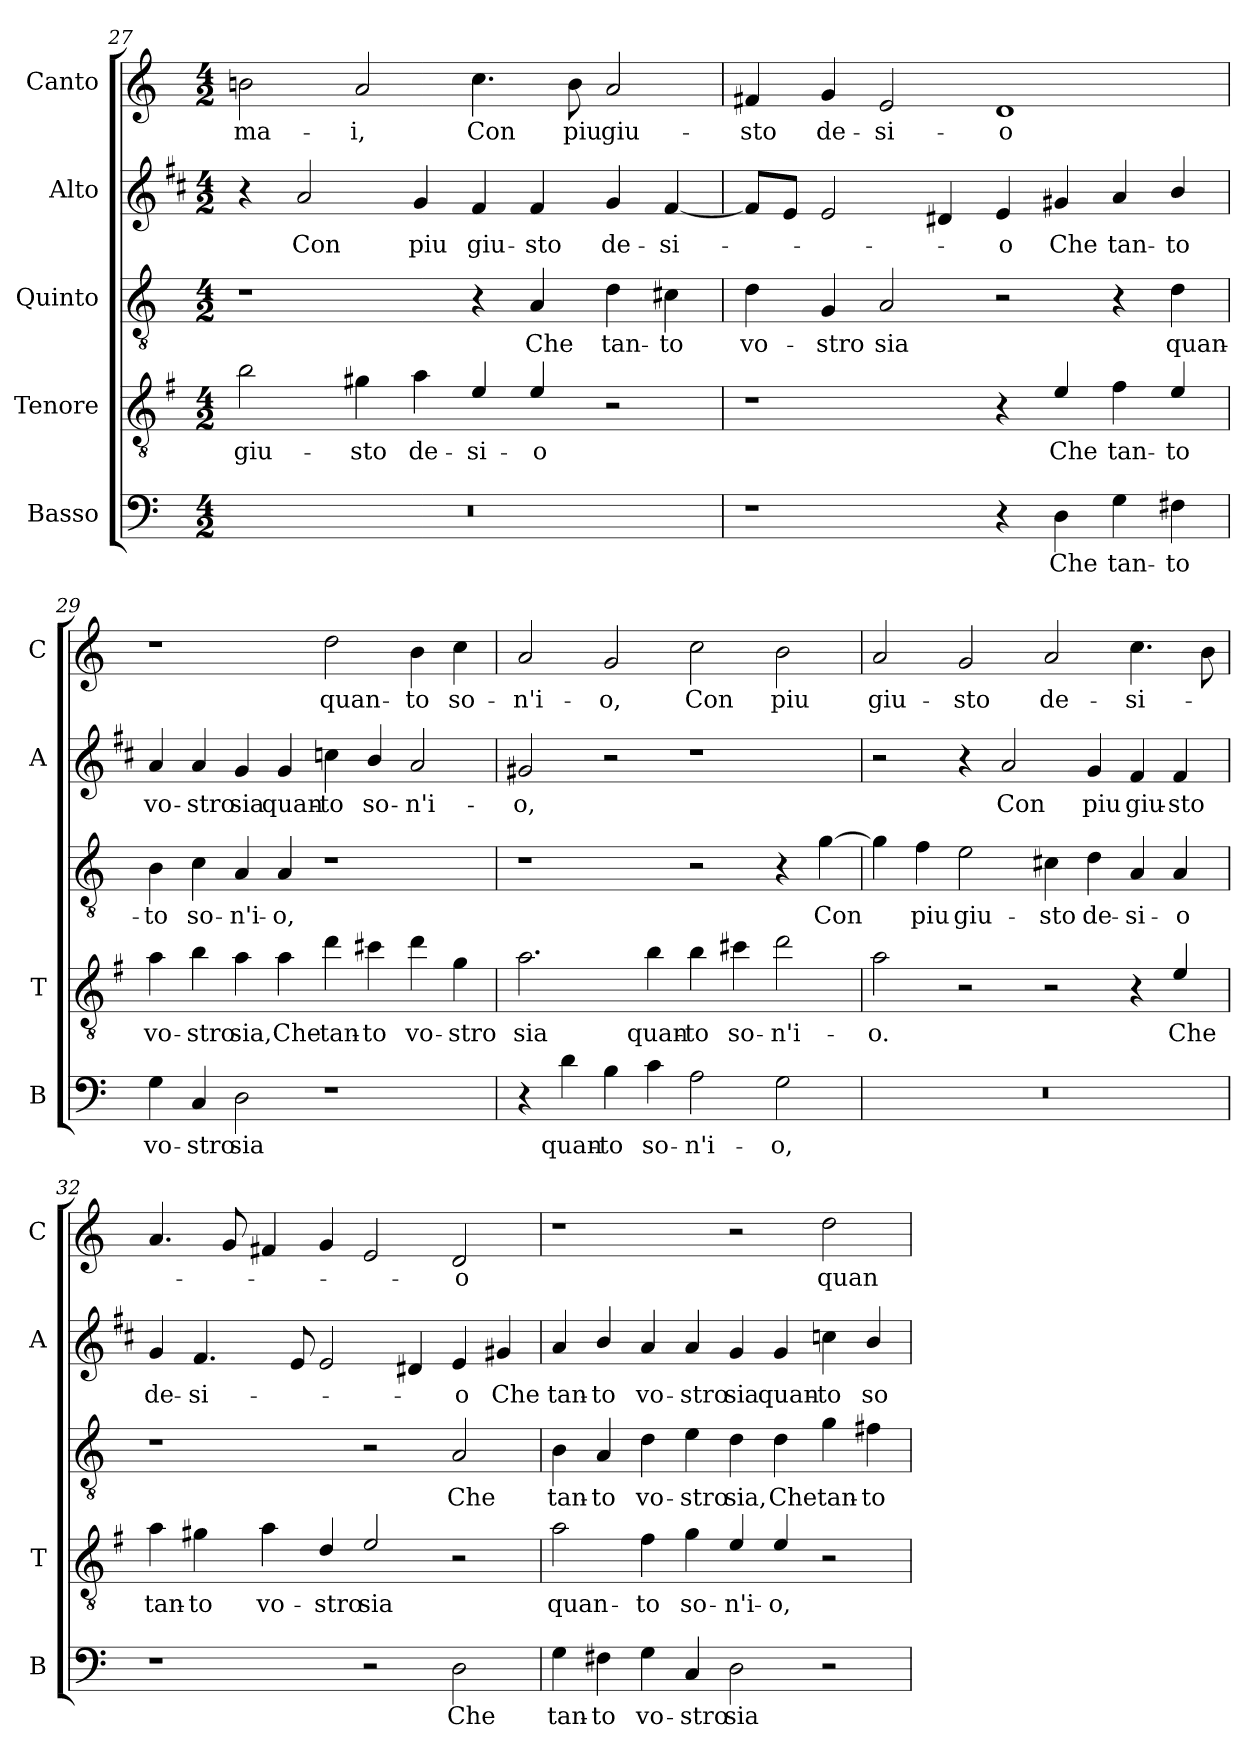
**kern	**text	**kern	**text	**kern	**text	**kern	**text	**kern	**text
*part5	*part5	*part4	*part4	*part3	*part3	*part2	*part2	*part1	*part1
*staff5	*staff5	*staff4	*staff4	*staff3	*staff3	*staff2	*staff2	*staff1	*staff1
*I"Basso	*	*I"Tenore	*	*I"Quinto	*	*I"Alto	*	*I"Canto	*
*I'B	*	*I'T	*	*	*	*I'A	*	*I'C	*
*clefF4	*	*clefGv2	*	*clefGv2	*	*clefG2	*	*clefG2	*
*	*	*ITrd4c7	*	*	*	*ITrd1c2	*	*	*
*k[]	*	*k[]	*	*k[]	*	*k[]	*	*k[]	*
*C:	*	*C:	*	*C:	*	*C:	*	*C:	*
*M4/2	*	*M4/2	*	*M4/2	*	*M4/2	*	*M4/2	*
=27	=27	=27	=27	=27	=27	=27	=27	=27	=27
!	!	!	!LO:LY:b	!	!	!	!	!	!LO:LY:b
0r	.	2e\	giu-	1r	.	4r	.	2bni\	ma-
!	!	!	!	!	!	!	!LO:LY:b	!	!
.	.	.	.	.	.	2g/	Con	.	.
!	!	!	!LO:LY:b	!	!	!	!	!	!LO:LY:b
.	.	4c#X\	-sto	.	.	.	.	2a/	-i,
!	!	!	!LO:LY:b	!	!	!	!LO:LY:b	!	!
.	.	4d\	de-	.	.	4f/	piu	.	.
!	!	!	!LO:LY:b	!	!	!	!LO:LY:b	!	!LO:LY:b
.	.	4A/	-si-	4r	.	4e/	giu-	4.cc\	Con
!	!	!	!LO:LY:b	!	!LO:LY:b	!	!LO:LY:b	!	!
.	.	4A/	-o	4A/	Che	4e/	-sto	.	.
!	!	!	!	!	!	!	!	!	!LO:LY:b
.	.	.	.	.	.	.	.	8b\	piu
!	!	!	!	!	!LO:LY:b	!	!LO:LY:b	!	!LO:LY:b
.	.	2r	.	4d\	tan-	4f/	de-	2a/	giu-
!	!	!	!	!	!LO:LY:b	!	!LO:LY:b	!	!
.	.	.	.	4c#X\	-to	[4e/	-si-	.	.
!!LO:LB:g=z
=28	=28	=28	=28	=28	=28	=28	=28	=28	=28
!	!	!	!	!	!LO:LY:b	!	!	!	!LO:LY:b
1r	.	1r	.	4d\	vo-	8e/L]	.	4f#X/	-sto
.	.	.	.	.	.	8d/J	.	.	.
!	!	!	!	!	!LO:LY:b	!	!	!	!LO:LY:b
.	.	.	.	4G/	-stro	2d/	.	4g/	de-
!	!	!	!	!	!LO:LY:b	!	!	!	!LO:LY:b
.	.	.	.	2A/	sia	.	.	2e/	-si-
.	.	.	.	.	.	4c#X/	.	.	.
!	!	!	!	!	!	!	!LO:LY:b	!	!LO:LY:b
4r	.	4r	.	2r	.	4d/	-o	1d	-o
!	!LO:LY:b	!	!LO:LY:b	!	!	!	!LO:LY:b	!	!
4D\	Che	4A/	Che	.	.	4f#X/	Che	.	.
!	!LO:LY:b	!	!LO:LY:b	!	!	!	!LO:LY:b	!	!
4G\	tan-	4B\	tan-	4r	.	4g/	tan-	.	.
!	!LO:LY:b	!	!LO:LY:b	!	!LO:LY:b	!	!LO:LY:b	!	!
4F#X\	-to	4A/	-to	4d\	quan-	4a/	-to	.	.
=29	=29	=29	=29	=29	=29	=29	=29	=29	=29
!	!LO:LY:b	!	!LO:LY:b	!	!LO:LY:b	!	!LO:LY:b	!	!
4G\	vo-	4d\	vo-	4B\	-to	4g/	vo-	1r	.
!	!LO:LY:b	!	!LO:LY:b	!	!LO:LY:b	!	!LO:LY:b	!	!
4C/	-stro	4e\	-stro	4c\	so-	4g/	-stro	.	.
!	!LO:LY:b	!	!LO:LY:b	!	!LO:LY:b	!	!LO:LY:b	!	!
2D\	sia	4d\	sia,	4A/	-n'i-	4f/	sia	.	.
!	!	!	!LO:LY:b	!	!LO:LY:b	!	!LO:LY:b	!	!
.	.	4d\	Che	4A/	-o,	4f/	quan-	.	.
!	!	!	!LO:LY:b	!	!	!	!LO:LY:b	!	!LO:LY:b
1r	.	4g\	tan-	1r	.	4b-X\	-to	2dd\	quan-
!	!	!	!LO:LY:b	!	!	!	!LO:LY:b	!	!
.	.	4f#X\	-to	.	.	4a/	so-	.	.
!	!	!	!LO:LY:b	!	!	!	!LO:LY:b	!	!LO:LY:b
.	.	4g\	vo-	.	.	2g/	-n'i-	4b\	-to
!	!	!	!LO:LY:b	!	!	!	!	!	!LO:LY:b
.	.	4c\	-stro	.	.	.	.	4cc\	so-
=30	=30	=30	=30	=30	=30	=30	=30	=30	=30
!	!	!	!LO:LY:b	!	!	!	!LO:LY:b	!	!LO:LY:b
4r	.	2.d\	sia	1r	.	2f#X/	-o,	2a/	-n'i-
!	!LO:LY:b	!	!	!	!	!	!	!	!
4d\	quan-	.	.	.	.	.	.	.	.
!	!LO:LY:b	!	!	!	!	!	!	!	!LO:LY:b
4B\	-to	.	.	.	.	2r	.	2g/	-o,
!	!LO:LY:b	!	!LO:LY:b	!	!	!	!	!	!
4c\	so-	4e\	quan-	.	.	.	.	.	.
!	!LO:LY:b	!	!LO:LY:b	!	!	!	!	!	!LO:LY:b
2A\	-n'i-	4e\	-to	2r	.	1r	.	2cc\	Con
!	!	!	!LO:LY:b	!	!	!	!	!	!
.	.	4f#X\	so-	.	.	.	.	.	.
!	!LO:LY:b	!	!LO:LY:b	!	!	!	!	!	!LO:LY:b
2G\	-o,	2g\	-n'i-	4r	.	.	.	2b\	piu
!	!	!	!	!	!LO:LY:b	!	!	!	!
.	.	.	.	[4g\	Con	.	.	.	.
=31	=31	=31	=31	=31	=31	=31	=31	=31	=31
!	!	!	!LO:LY:b	!	!	!	!	!	!LO:LY:b
0r	.	2d\	-o.	4g\]	.	2r	.	2a/	giu-
!	!	!	!	!	!LO:LY:b	!	!	!	!
.	.	.	.	4f\	piu	.	.	.	.
!	!	!	!	!	!LO:LY:b	!	!	!	!LO:LY:b
.	.	2r	.	2e\	giu-	4r	.	2g/	-sto
!	!	!	!	!	!	!	!LO:LY:b	!	!
.	.	.	.	.	.	2g/	Con	.	.
!	!	!	!	!	!LO:LY:b	!	!	!	!LO:LY:b
.	.	2r	.	4c#X\	-sto	.	.	2a/	de-
!	!	!	!	!	!LO:LY:b	!	!LO:LY:b	!	!
.	.	.	.	4d\	de-	4f/	piu	.	.
!	!	!	!	!	!LO:LY:b	!	!LO:LY:b	!	!LO:LY:b
.	.	4r	.	4A/	-si-	4e/	giu-	4.cc\	-si-
!	!	!	!LO:LY:b	!	!LO:LY:b	!	!LO:LY:b	!	!
.	.	4A/	Che	4A/	-o	4e/	-sto	.	.
.	.	.	.	.	.	.	.	8b\	.
!!LO:LB:g=z
=32	=32	=32	=32	=32	=32	=32	=32	=32	=32
!	!	!	!LO:LY:b	!	!	!	!LO:LY:b	!	!
1r	.	4d\	tan-	1r	.	4f/	de-	4.a/	.
!	!	!	!LO:LY:b	!	!	!	!LO:LY:b	!	!
.	.	4c#X\	-to	.	.	4.e/	-si-	.	.
.	.	.	.	.	.	.	.	8g/	.
!	!	!	!LO:LY:b	!	!	!	!	!	!
.	.	4d\	vo-	.	.	.	.	4f#X/	.
.	.	.	.	.	.	8d/	.	.	.
!	!	!	!LO:LY:b	!	!	!	!	!	!
.	.	4G/	-stro	.	.	2d/	.	4g/	.
!	!	!	!LO:LY:b	!	!	!	!	!	!
2r	.	2A/	sia	2r	.	.	.	2e/	.
.	.	.	.	.	.	4c#X/	.	.	.
!	!LO:LY:b	!	!	!	!LO:LY:b	!	!LO:LY:b	!	!LO:LY:b
2D\	Che	2r	.	2A/	Che	4d/	-o	2d/	-o
!	!	!	!	!	!	!	!LO:LY:b	!	!
.	.	.	.	.	.	4f#X/	Che	.	.
=33	=33	=33	=33	=33	=33	=33	=33	=33	=33
!	!LO:LY:b	!	!LO:LY:b	!	!LO:LY:b	!	!LO:LY:b	!	!
4G\	tan-	2d\	quan-	4B\	tan-	4g/	tan-	1r	.
!	!LO:LY:b	!	!	!	!LO:LY:b	!	!LO:LY:b	!	!
4F#X\	-to	.	.	4A/	-to	4a/	-to	.	.
!	!LO:LY:b	!	!LO:LY:b	!	!LO:LY:b	!	!LO:LY:b	!	!
4G\	vo-	4B\	-to	4d\	vo-	4g/	vo-	.	.
!	!LO:LY:b	!	!LO:LY:b	!	!LO:LY:b	!	!LO:LY:b	!	!
4C/	-stro	4c\	so-	4e\	-stro	4g/	-stro	.	.
!	!LO:LY:b	!	!LO:LY:b	!	!LO:LY:b	!	!LO:LY:b	!	!
2D\	sia	4A/	-n'i-	4d\	sia,	4f/	sia	2r	.
!	!	!	!LO:LY:b	!	!LO:LY:b	!	!LO:LY:b	!	!
.	.	4A/	-o,	4d\	Che	4f/	quan-	.	.
!	!	!	!	!	!LO:LY:b	!	!LO:LY:b	!	!LO:LY:b
2r	.	2r	.	4g\	tan-	4b-X\	-to	2dd\	quan-
!	!	!	!	!	!LO:LY:b	!	!LO:LY:b	!	!
.	.	.	.	4f#X\	-to	4a/	so-	.	.
=	=	=	=	=	=	=	=	=	=
*-	*-	*-	*-	*-	*-	*-	*-	*-	*-
